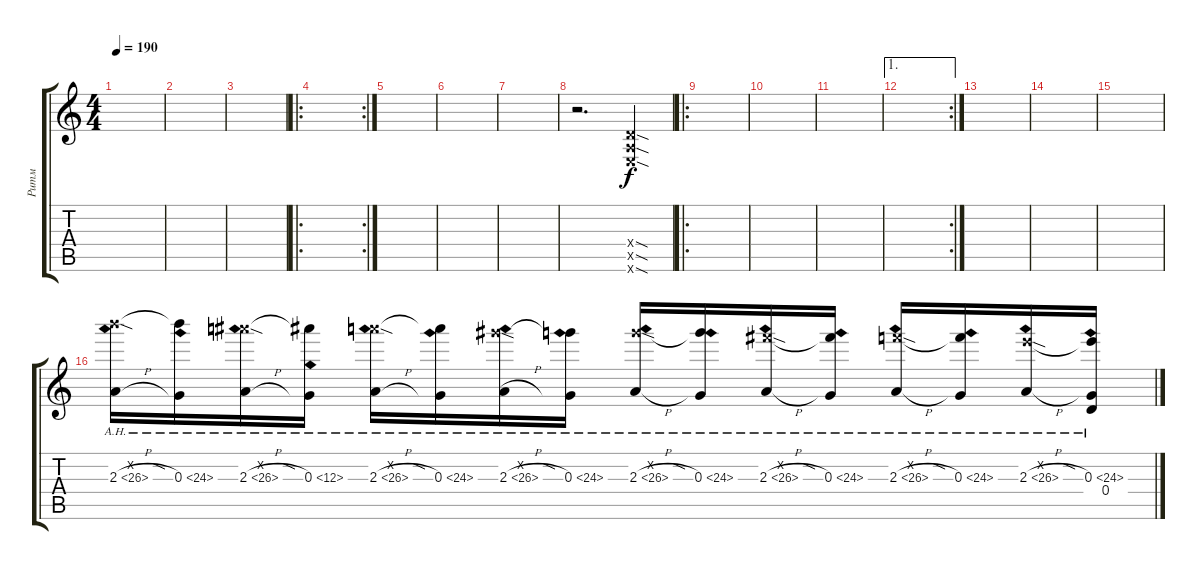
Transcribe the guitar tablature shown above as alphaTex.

\track ("Ритм" "Ритм") {instrument distortionguitar}
\staff {score tabs}
\tuning (E4 B3 G3 D3 A2 E2) {hide}
\ts (4 4)
\tempo 190
\clef g2
\ks c
|
|
|
\ro
\rc 2
|
|
|
|
r.2{d} (0.4{sod x} 0.5{sod x} 0.6{sod x}).4 |
\ro
|
|
|
\ae 1
\rc 2
|
|
|
|
(24.2{sod x} 2.3{ah 24 h}).16{volume 7} (24.2{t} 0.3{ah 24}).16 (23.2{sod x} 2.3{ah 24 h}).16 (23.2{t} 0.3{ah 12}).16 (22.2{sod x} 2.3{ah 24 h}).16 (22.2{t} 0.3{ah 24}).16 (21.2{sod x} 2.3{ah 24 h}).16 (21.2{t} 0.3{ah 24}).16 (20.2{sod x} 2.3{ah 24 h}).16 (20.2{t} 0.3{ah 24}).16 (19.2{sod x} 2.3{ah 24 h}).16 (19.2{t} 0.3{ah 24}).16 (18.2{sod x} 2.3{ah 24 h}).16 (18.2{t} 0.3{ah 24}).16 (17.2{sod x} 2.3{ah 24 h}).16 (17.2{t} 0.3{ah 24} 0.4).16
